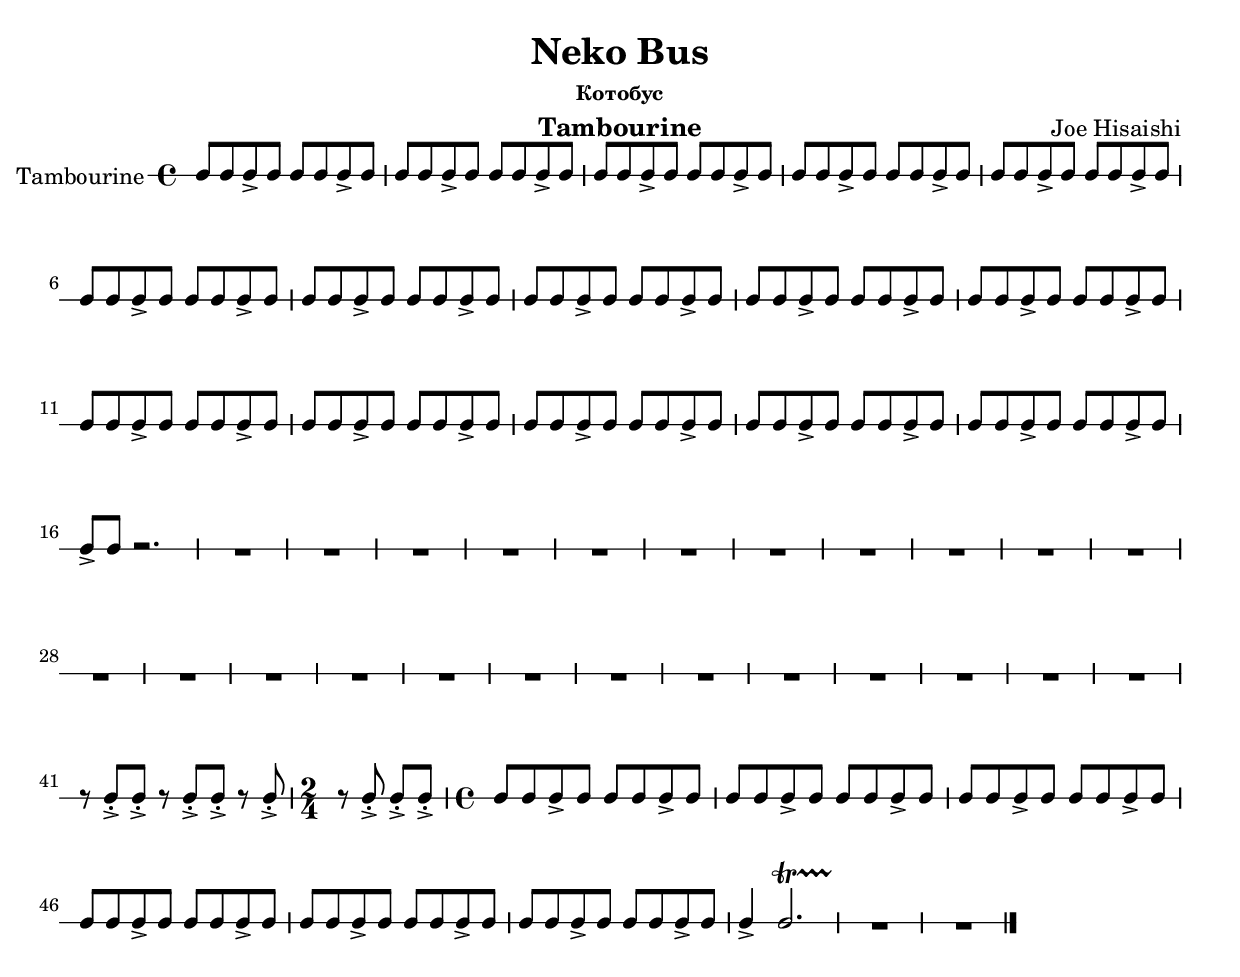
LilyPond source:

\include "src/header.ly"

\header {
    instrument = "Tambourine"
}

\include "src/settings.ly"
tambourine = \relative c' {

  \tag #'part \mark \default

  a8 a a-> a a a a-> a
  a8 a a-> a a a a-> a
  a8 a a-> a a a a-> a
  a8 a a-> a a a a-> a
  a8 a a-> a a a a-> a
  a8 a a-> a a a a-> a
  a8 a a-> a a a a-> a
  a8 a a-> a a a a-> a

  a8 a a-> a a a a-> a
  a8 a a-> a a a a-> a
  a8 a a-> a a a a-> a
  a8 a a-> a a a a-> a
  a8 a a-> a a a a-> a
  a8 a a-> a a a a-> a
  a8 a a-> a a a a-> a
  a8-> a8 r2.

  \tag #'part \mark \default

  R1*8

  \tag #'part \mark \default

  R1*8

  \tag #'part \mark \default

  R1*8

  r8 a-.-> a-.-> r8 a-.-> a-.-> r8 a-.->
  \time 2/4
  r8 a-.-> a-.-> a-.->

  \tag #'part \mark \default
  \time 4/4
  
  a8 a a-> a a a a-> a
  a8 a a-> a a a a-> a
  a8 a a-> a a a a-> a
  a8 a a-> a a a a-> a
  a8 a a-> a a a a-> a
  a8 a a-> a a a a-> a
  a4-> a2.\startTrillSpan

  R1*2\stopTrillSpan

  \tag #'part \mark \default

  \bar "|."
}


\score {
  \new Score {
    \set Score.markFormatter = #format-mark-box-numbers
    \new RhythmicStaff <<
      \set RhythmicStaff.instrumentName = #"Tambourine"
      \removeWithTag #'part \tambourine
    >>
  }
  \layout {
    \include "src/layout.ly"
  }
  \midi {}
}
\paper {
}
